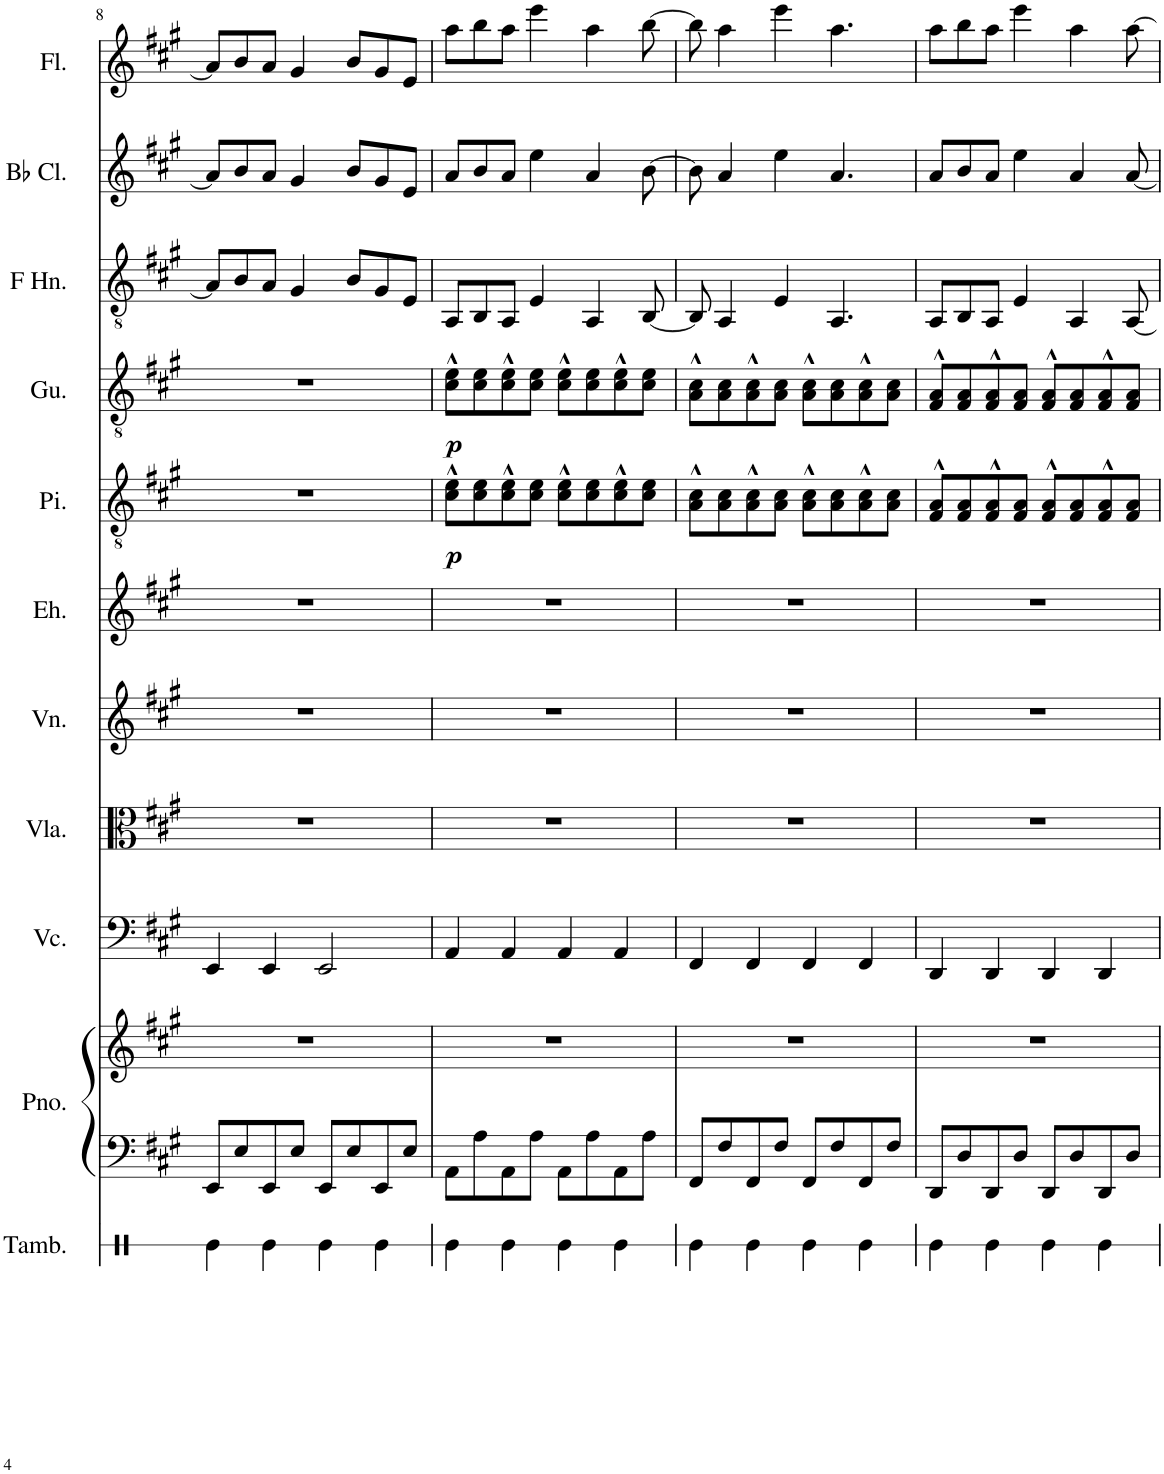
**kern	**kern	**kern	**kern	**kern	**kern	**kern	**kern	**dynam	**kern	**dynam	**kern	**kern	**kern
*part11	*part10	*part10	*part9	*part8	*part7	*part6	*part5	*part5	*part4	*part4	*part3	*part2	*part1
*staff12	*staff11	*staff10	*staff9	*staff8	*staff7	*staff6	*staff5	*staff5	*staff4	*staff4	*staff3	*staff2	*staff1
*I"Tambourine	*I"Piano	*	*I"Violoncello	*I"Viola	*I"Violin	*I"Erhu	*I"Pipa	*	*I"Guzheng	*	*I"Horn in F	*I"Bb Clarinet	*I"Flute
*I'Tamb.	*I'Pno.	*	*I'Vc.	*I'Vla.	*I'Vn.	*I'Eh.	*I'Pi.	*	*I'Gu.	*	*	*I'Bb Cl.	*I'Fl.
!!LO:PB:g=z
*clefX	*clefF4	*clefG2	*clefF4	*clefC3	*clefG2	*clefG2	*clefGv2	*	*clefGv2	*	*clefGv2	*clefG2	*clefG2
*	*	*	*	*	*	*	*	*	*	*	*ITrd4c7	*ITrd1c2	*
*k[]	*k[f#c#g#]	*k[f#c#g#]	*k[f#c#g#]	*k[f#c#g#]	*k[f#c#g#]	*k[f#c#g#]	*k[f#c#g#]	*	*k[f#c#g#]	*	*k[f#c#g#]	*k[f#c#g#]	*k[f#c#g#]
*M4/4	*M4/4	*M4/4	*M4/4	*M4/4	*M4/4	*M4/4	*M4/4	*	*M4/4	*	*M4/4	*M4/4	*M4/4
=8	=8	=8	=8	=8	=8	=8	=8	=8	=8	=8	=8	=8	=8
4Re\	8EE/L	1r	4EE/	1r	1r	1r	1r	.	1r	.	8A/L]	8a/L]	8a/L]
.	8E/	.	.	.	.	.	.	.	.	.	8B/	8b/	8b/
4Re\	8EE/	.	4EE/	.	.	.	.	.	.	.	8A/J	8a/J	8a/J
.	8E/J	.	.	.	.	.	.	.	.	.	4G#/	4g#/	4g#/
4Re\	8EE/L	.	2EE/	.	.	.	.	.	.	.	.	.	.
.	8E/	.	.	.	.	.	.	.	.	.	8B/L	8b/L	8b/L
4Re\	8EE/	.	.	.	.	.	.	.	.	.	8G#/	8g#/	8g#/
.	8E/J	.	.	.	.	.	.	.	.	.	8E/J	8e/J	8e/J
=9	=9	=9	=9	=9	=9	=9	=9	=9	=9	=9	=9	=9	=9
!	!	!	!	!	!	!	!	!LO:DY:b	!	!LO:DY:b	!	!	!
4Re\	8AA\L	1r	4AA/	1r	1r	1r	8c#\^^ 8e\^^L	p	8c#\^^ 8e\^^L	p	8AA/L	8a/L	8aa\L
.	8A\	.	.	.	.	.	8c#\ 8e\	.	8c#\ 8e\	.	8BB/	8b/	8bb\
4Re\	8AA\	.	4AA/	.	.	.	8c#\^^ 8e\^^	.	8c#\^^ 8e\^^	.	8AA/J	8a/J	8aa\J
.	8A\J	.	.	.	.	.	8c#\ 8e\J	.	8c#\ 8e\J	.	4E/	4ee\	4eee\
4Re\	8AA\L	.	4AA/	.	.	.	8c#\^^ 8e\^^L	.	8c#\^^ 8e\^^L	.	.	.	.
.	8A\	.	.	.	.	.	8c#\ 8e\	.	8c#\ 8e\	.	4AA/	4a/	4aa\
4Re\	8AA\	.	4AA/	.	.	.	8c#\^^ 8e\^^	.	8c#\^^ 8e\^^	.	.	.	.
.	8A\J	.	.	.	.	.	8c#\ 8e\J	.	8c#\ 8e\J	.	[8BB/	[8b\	[8bb\
=10	=10	=10	=10	=10	=10	=10	=10	=10	=10	=10	=10	=10	=10
4Re\	8FF#/L	1r	4FF#/	1r	1r	1r	8A\^^ 8c#\^^L	.	8A\^^ 8c#\^^L	.	8BB/]	8b\]	8bb\]
.	8F#/	.	.	.	.	.	8A\ 8c#\	.	8A\ 8c#\	.	4AA/	4a/	4aa\
4Re\	8FF#/	.	4FF#/	.	.	.	8A\^^ 8c#\^^	.	8A\^^ 8c#\^^	.	.	.	.
.	8F#/J	.	.	.	.	.	8A\ 8c#\J	.	8A\ 8c#\J	.	4E/	4ee\	4eee\
4Re\	8FF#/L	.	4FF#/	.	.	.	8A\^^ 8c#\^^L	.	8A\^^ 8c#\^^L	.	.	.	.
.	8F#/	.	.	.	.	.	8A\ 8c#\	.	8A\ 8c#\	.	4.AA/	4.a/	4.aa\
4Re\	8FF#/	.	4FF#/	.	.	.	8A\^^ 8c#\^^	.	8A\^^ 8c#\^^	.	.	.	.
.	8F#/J	.	.	.	.	.	8A\ 8c#\J	.	8A\ 8c#\J	.	.	.	.
=11	=11	=11	=11	=11	=11	=11	=11	=11	=11	=11	=11	=11	=11
4Re\	8DD/L	1r	4DD/	1r	1r	1r	8F#/^^ 8A/^^L	.	8F#/^^ 8A/^^L	.	8AA/L	8a/L	8aa\L
.	8D/	.	.	.	.	.	8F#/ 8A/	.	8F#/ 8A/	.	8BB/	8b/	8bb\
4Re\	8DD/	.	4DD/	.	.	.	8F#/^^ 8A/^^	.	8F#/^^ 8A/^^	.	8AA/J	8a/J	8aa\J
.	8D/J	.	.	.	.	.	8F#/ 8A/J	.	8F#/ 8A/J	.	4E/	4ee\	4eee\
4Re\	8DD/L	.	4DD/	.	.	.	8F#/^^ 8A/^^L	.	8F#/^^ 8A/^^L	.	.	.	.
.	8D/	.	.	.	.	.	8F#/ 8A/	.	8F#/ 8A/	.	4AA/	4a/	4aa\
4Re\	8DD/	.	4DD/	.	.	.	8F#/^^ 8A/^^	.	8F#/^^ 8A/^^	.	.	.	.
.	8D/J	.	.	.	.	.	8F#/ 8A/J	.	8F#/ 8A/J	.	[8AA/	[8a/	[8aa\
=	=	=	=	=	=	=	=	=	=	=	=	=	=
*-	*-	*-	*-	*-	*-	*-	*-	*-	*-	*-	*-	*-	*-
